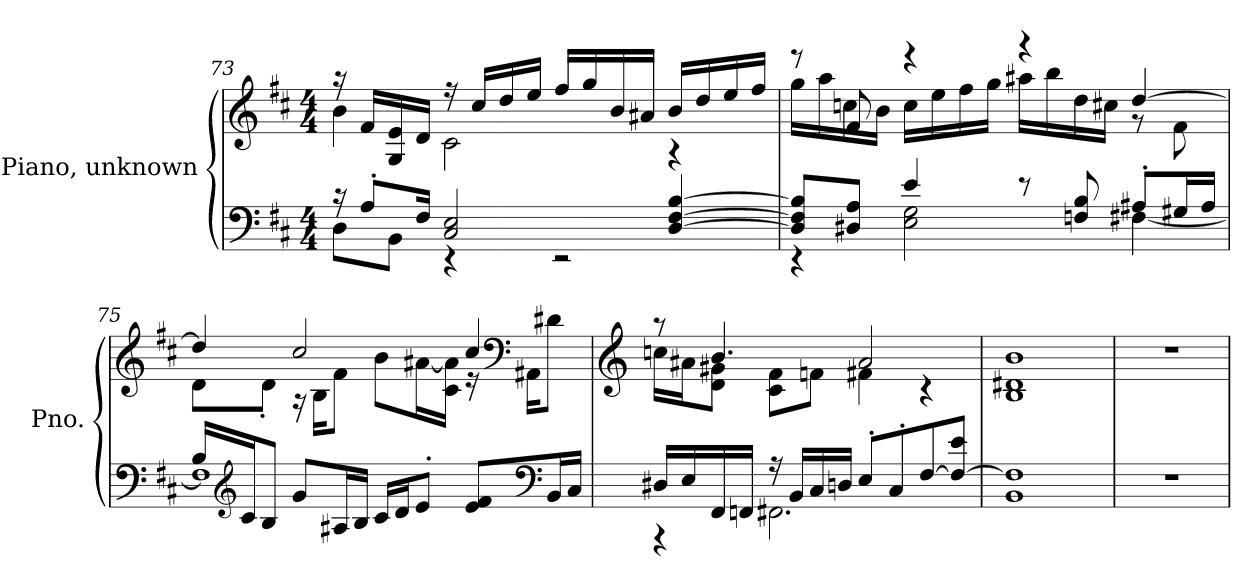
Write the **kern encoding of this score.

**kern	**kern
*part1	*part1
*staff2	*staff1
*I"Piano, unknown	*
*I'Pno.	*
*clefF4	*clefG2
*k[f#c#]	*k[f#c#]
*M4/4	*M4/4
=73	=73
*^	*^
16r	8D\L	16r	4b\
8A'/L	.	16f#/LL	.
.	8BB\J	16G/ 16e/	.
16F#/Jk	.	16d/JJ	.
2C#/ 2E/	4r	16r	2c#\
.	.	16cc#/LL	.
.	.	16dd/	.
.	.	16ee/JJ	.
.	2r	16ff#/LL	.
.	.	16gg/	.
.	.	16b/	.
.	.	16a#X/JJ	.
[4D/ [4F#/ [4B/	.	16b/LL	4r
.	.	16dd/	.
.	.	16ee/	.
.	.	16ff#/JJ	.
!!LO:LB:g=z	!!
=74	=74	=74	=74
8D/] 8F#/] 8B/]L	4r	8r	16gg\LL
.	.	.	16aa\
8D#X/ 8A/J	.	8f#/	16ccn\
.	.	.	16b\JJ
4e/	2E\ 2G\	4r	16cc\LL
.	.	.	16ee\
.	.	.	16ff#\
.	.	.	16gg\JJ
8r	.	4r	16aa#X\LL
.	.	.	16bb\
8Fn/ 8B/	.	.	16dd\
.	.	.	16cc#X\JJ
8A#X'/L	[4F#X\	[4dd/	8r
16G#X/L	.	.	8f#\
16A#/JJ	.	.	.
=75	=75	=75	=75
16B/LL	1F#]	4dd/]	8d\L
*clefG2	*	*	*
16c#/J	.	.	.
8B/J	.	.	8d'\J
8g/L	.	2cc#/	16r
.	.	.	16B\KL
16A#X/L	.	.	8f#\J
16B/JJ	.	.	.
16c#/LL	.	.	8b\L
16d/J	.	.	.
8e'/J	.	.	[16a#X\L
.	.	.	16c#\ 16a#\]JJ
8e/ 8f#/L	.	4cc#/	16r
*	*	*clefF4	*
.	.	.	16AA#X\KL
*clefF4	*	*	*
16BB/L	.	.	8d#X\J
16C#/JJ	.	.	.
!!LO:LB:g=z	!!
=76	=76	=76	=76
*	*	*clefG2	*
16D#X/LL	4r	8r	16ccn\LL
16E/	.	.	16a#X\J
16FF#/	.	4.b/	8d\ 8g#X\J
16FFn/JJ	.	.	.
16r	2.FF#X\	.	8c#\ 8f#\L
16BB/LL	.	.	.
16C#/	.	.	8fn\J
16Dn/JJ	.	.	.
8E'/L	.	2a#/	4f#X\
8C#'/	.	.	.
[8F#/	.	.	4r
8F#/_ 8e/J	.	.	.
*v	*v	*	*
*	*v	*v
=77	=77
1BB 1F#]	1B 1d#X 1b
=78	=78
1r	1r
=	=
*-	*-
